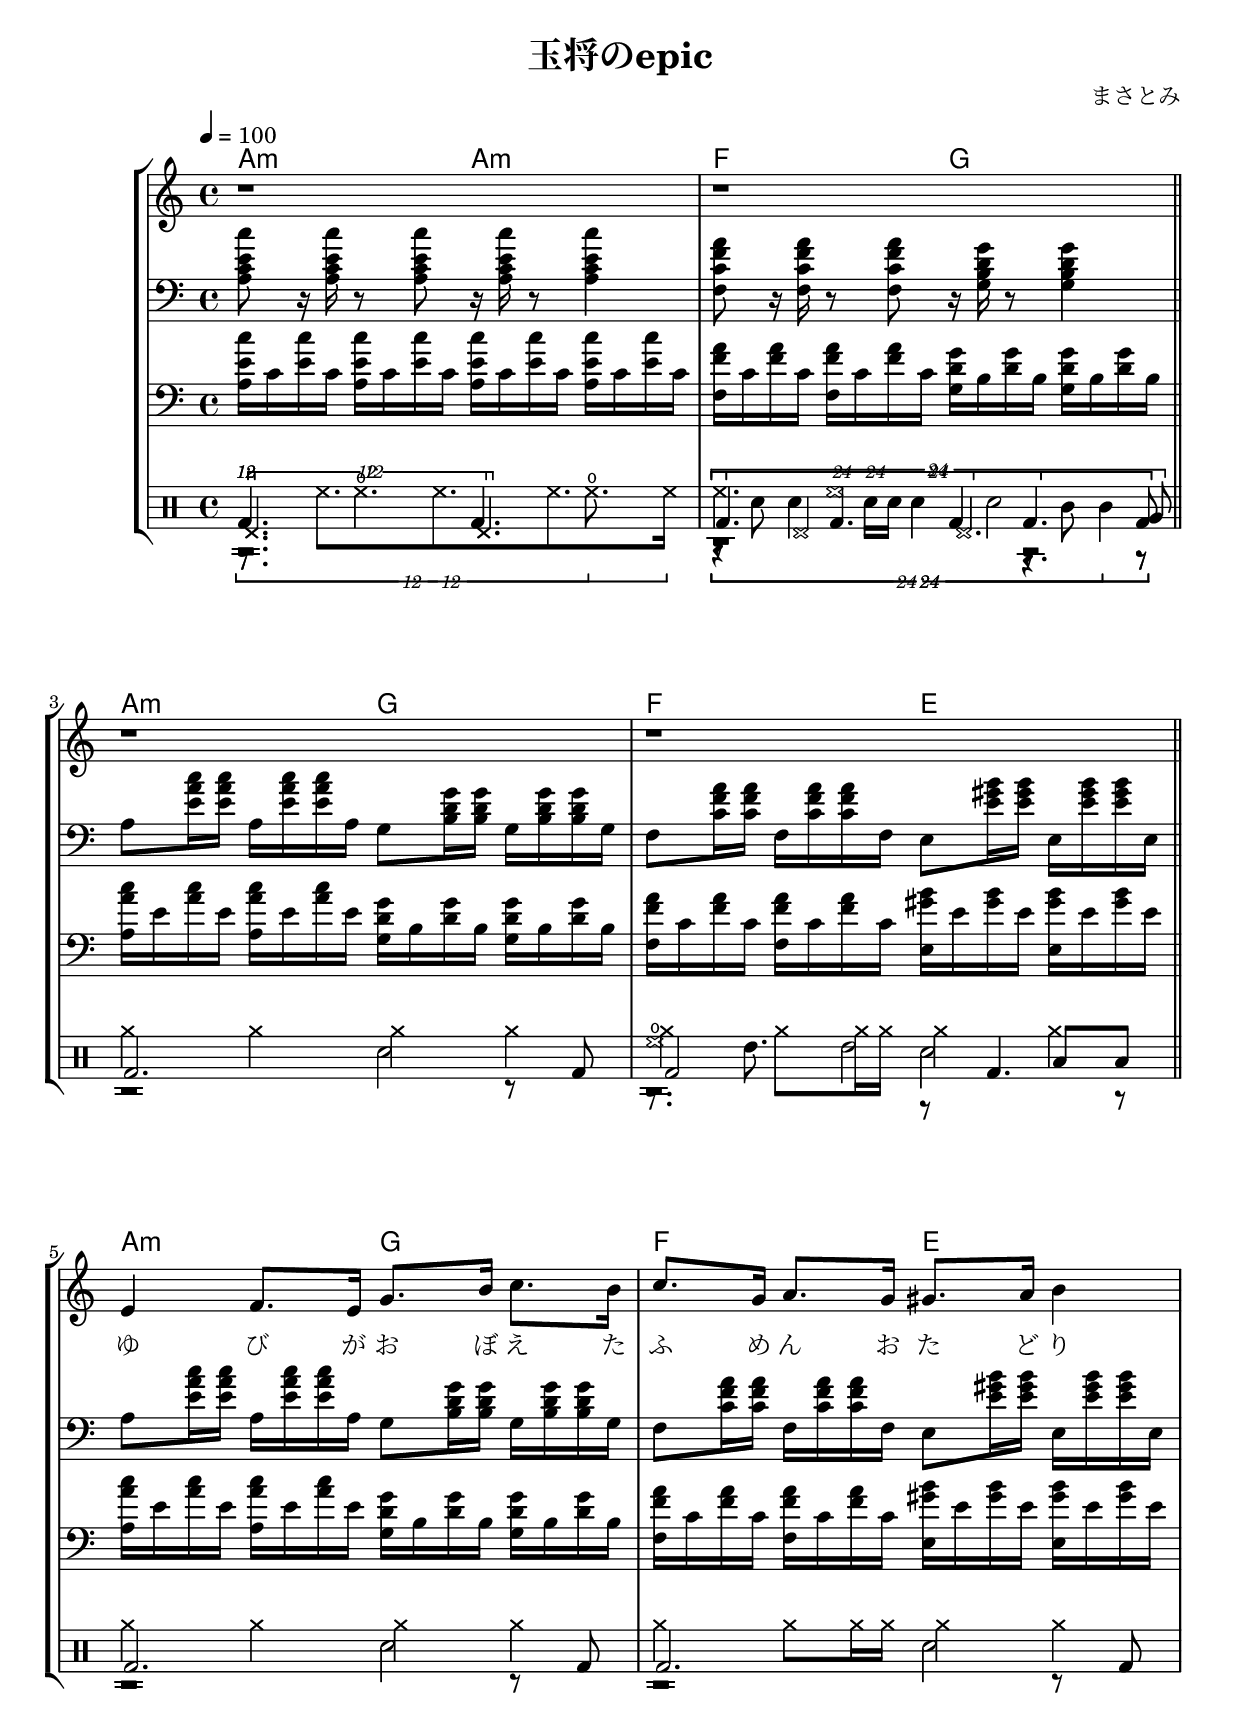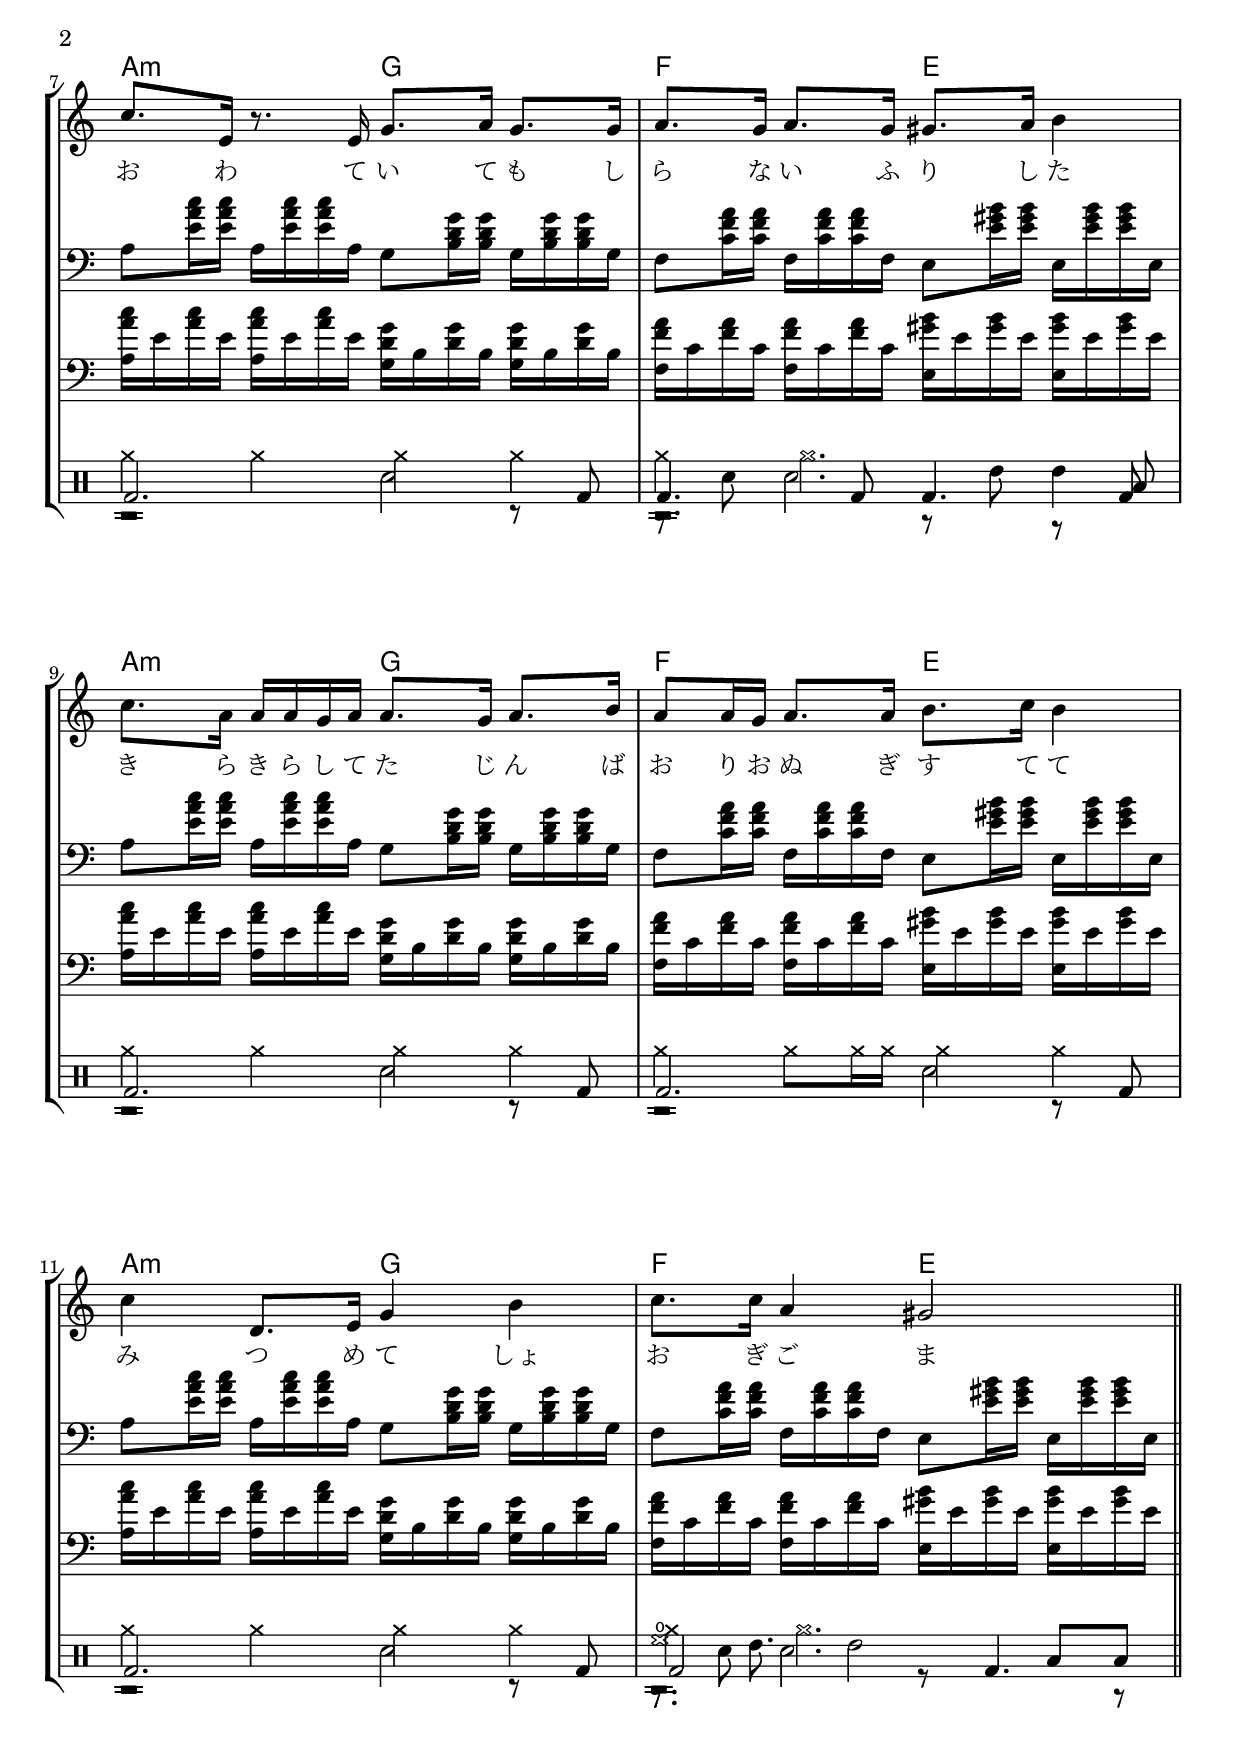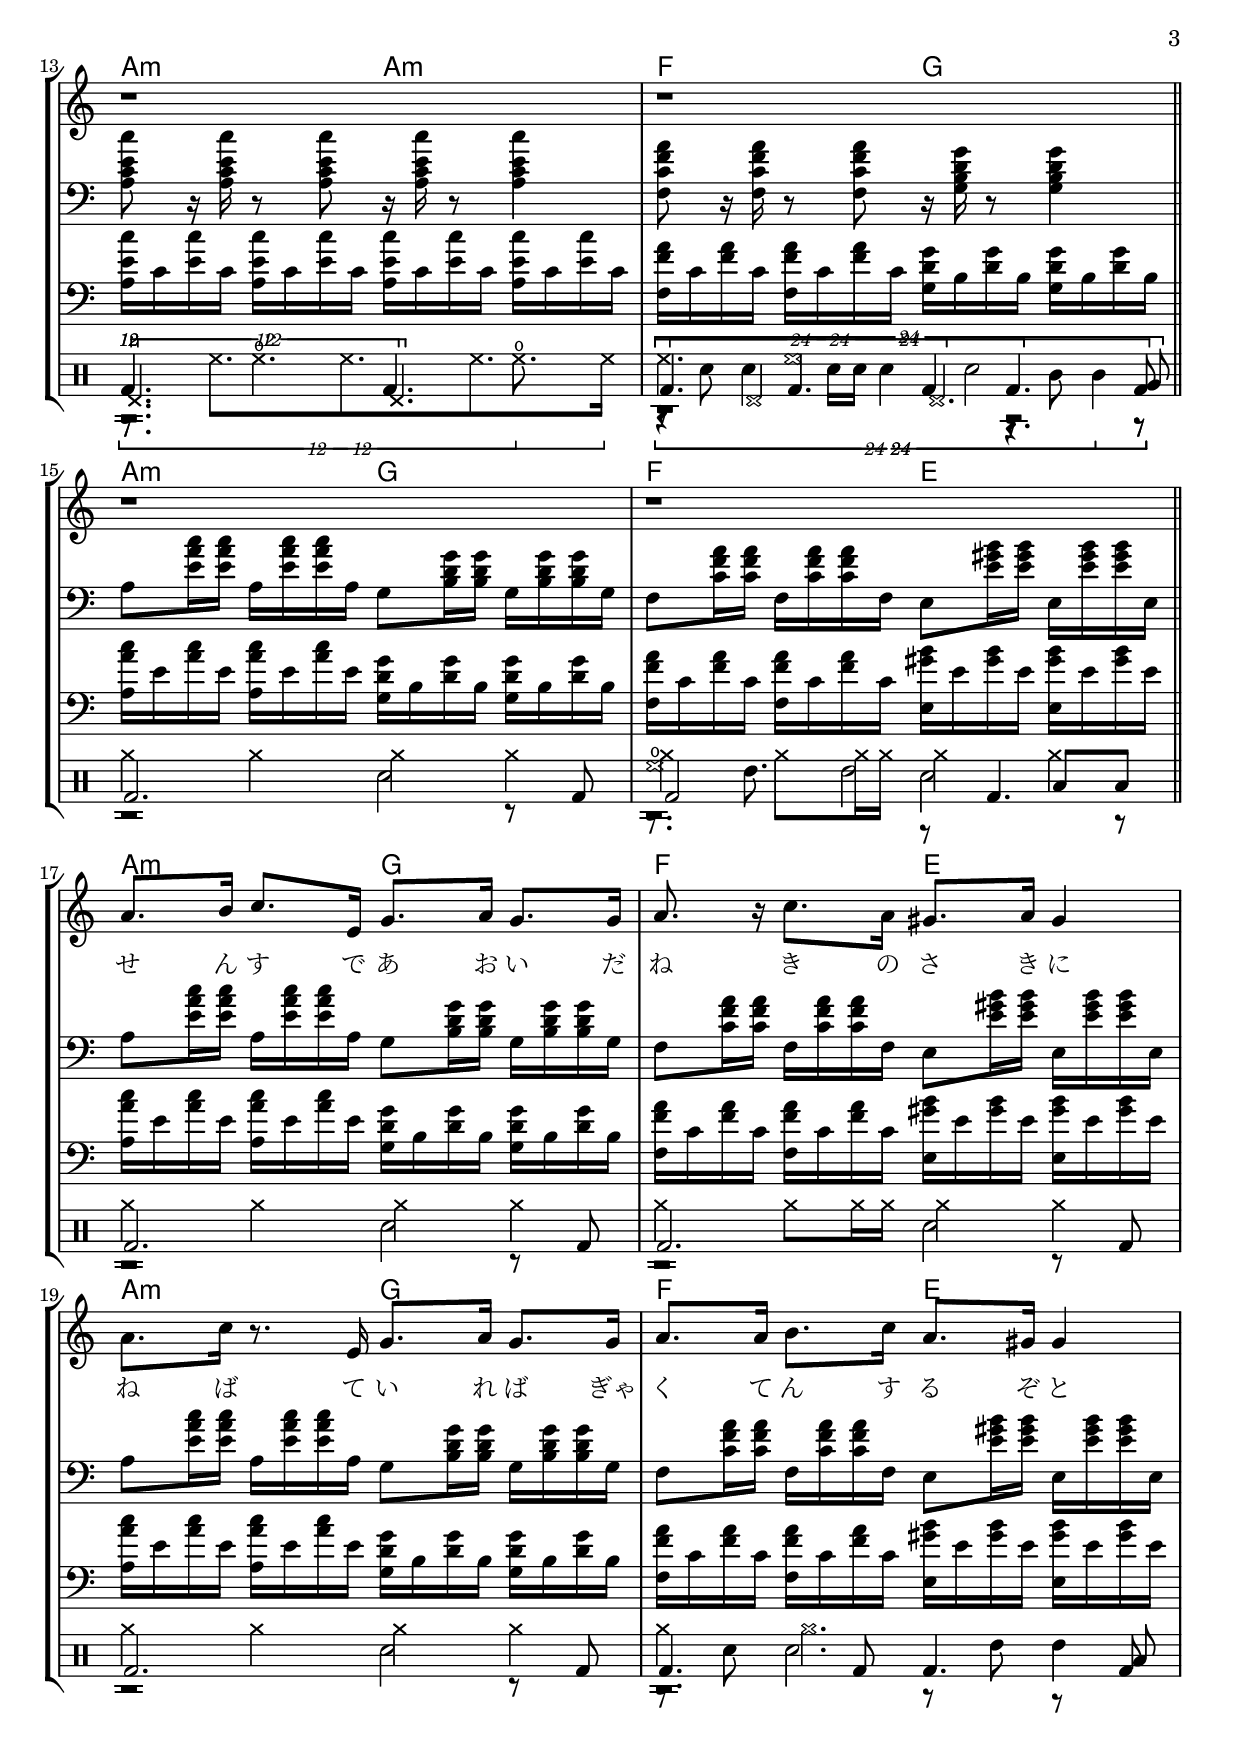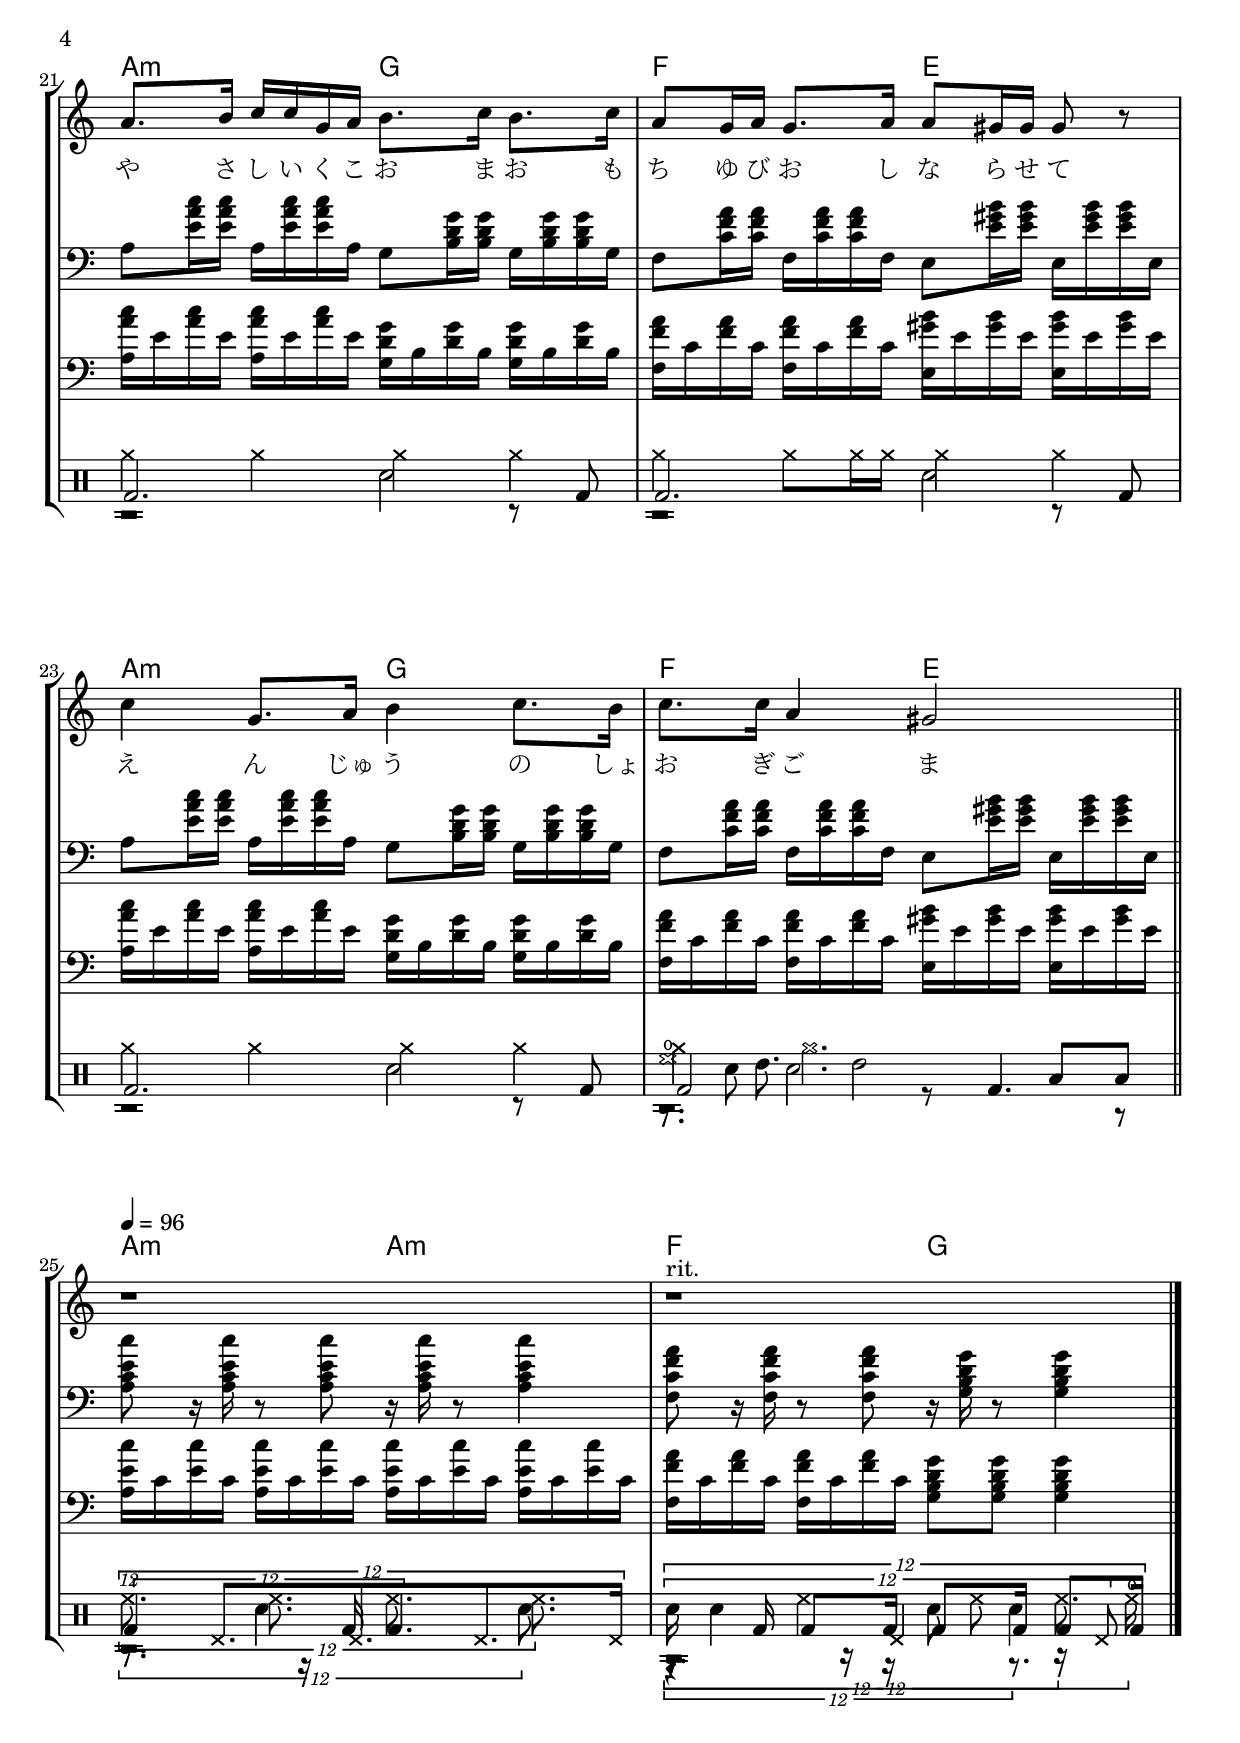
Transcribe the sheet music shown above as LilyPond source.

\version "2.12.1"

\header {
	title = \markup {玉将のepic}
	composer = \markup \center-column {まさとみ}
}

harmony = \chordmode {
	a2:m a:m f g 

	a:m g f e 

	a:m g f e a:m g f e a:m g f e a:m g f e 

	a:m a:m f g 

	a:m g f e 

	a:m g f e a:m g f e a:m g f e a:m g f e 

	a:m a:m f g 
}

melody = {
	\key c \major
	\tempo 4 = 100
	r1 | r1   
	r1 | r1   
	\set Staff.midiInstrument = #"mmi0.52"
	 e'4  f'8.  e'16  g'8.  b'16  c''8.  b'16 
	c''8.  g'16  a'8.  g'16  gis'8.  a'16  b'4 
	c''8.  e'16  r8.  e'16  g'8.  a'16  g'8.  g'16 
	a'8.  g'16  a'8.  g'16  gis'8.  a'16  b'4 
	c''8.  a'16  a'16  a'16  g'16  a'16  a'8.  g'16  a'8.  b'16 
	a'8  a'16  g'16  a'8.  a'16  b'8.  c''16  b'4 
	c''4  d'8.  e'16  g'4  b'4 
	c''8.  c''16  a'4  gis'2
	r1 | r1   
	r1 | r1   
	\set Staff.midiInstrument = #"mmi0.52"
	 a'8.  b'16  c''8.  e'16  g'8.  a'16  g'8.  g'16 
	a'8.  r16  c''8.  a'16  gis'8.  a'16  gis'4 
	a'8.  c''16  r8.  e'16  g'8.  a'16  g'8.  g'16 
	a'8.  a'16  b'8.  c''16  a'8.  gis'16  gis'4 
	a'8.  b'16  c''16  c''16  g'16  a'16  b'8.  c''16  b'8.  c''16 
	a'8  g'16  a'16  g'8.  a'16  a'8  gis'16  gis'16  gis'8  r8 
	c''4  g'8.  a'16  b'4  c''8.  b'16 
	c''8.  c''16  a'4  gis'2
	\tempo 4 = 96
	r1 | r1^"rit." \bar "|."
}

words = \lyricmode {
	
	
	ゆ  び  が  お  ぼ  え  た  ふ  め  ん  お  た  ど  り  お  わ  て  い  て  も  し  ら  な  い  ふ  り  し  た  き  ら  き  ら  し  て  た  じ  ん  ば  お  り  お  ぬ  ぎ  す  て  て  み  つ  め  て  しょ  お  ぎ  ご  ま  
	
	
	せ  ん  す  で  あ  お  い  だ  ね  き  の  さ  き  に  ね  ば  て  い  れ  ば  ぎゃ  く  て  ん  す  る  ぞ  と  や  さ  し  い  く  こ  お  ま  お  も  ち  ゆ  び  お  し  な  ら  せ  て  え  ん  じゅ  う  の  しょ  お  ぎ  ご  ま  
	
}

tempochange = {
	\tempo 4 = 100
	r1 | r1 \bar "||"
	\tempo 4 = 100
	r1 | r1 \bar "||"
	\tempo 4 = 100
	r1 | r1 | r1 | r1 | r1 | r1 | r1 | r1 \bar "||"
	\tempo 4 = 100
	r1 | r1 \bar "||"
	\tempo 4 = 100
	r1 | r1 \bar "||"
	\tempo 4 = 100
	r1 | r1 | r1 | r1 | r1 | r1 | r1 | r1 \bar "||"
	\tempo 4 = 96
	r1 | \tempo 4 = 72 r2 \tempo 4 = 64 r2 \bar "|."
}

mainacc = {
	\clef bass
	\set Staff.midiInstrument = #"Dulcimer"
	\key c \major
	\tempo 4 = 100
	<a c' e' c''>8 r16 <a c' e' c''>16 r8     <a c' e' c''>8
	r16 <a c' e' c''>16 r8     <a c' e' c''>4
	<f c' f' a'>8 r16 <f c' f' a'>16 r8     <f c' f' a'>8
	r16 <g b d' g'>16 r8     <g b d' g'>4
	\bar "||"

	\set Staff.midiInstrument = #"Dulcimer"
	a8 <e' a' c''>16 <e' a' c''>16   a16 <e' a' c''>16 <e' a' c''>16 a16
	g8 <b d' g'>16 <b d' g'>16   g16 <b d' g'>16 <b d' g'>16 g16
	f8 <c' f' a'>16 <c' f' a'>16   f16 <c' f' a'>16 <c' f' a'>16 f16
	e8 <e' gis' b'>16 <e' gis' b'>16   e16 <e' gis' b'>16 <e' gis' b'>16 e16
	\bar "||"

	\set Staff.midiInstrument = #"Dulcimer"
	a8 <e' a' c''>16 <e' a' c''>16   a16 <e' a' c''>16 <e' a' c''>16 a16
	g8 <b d' g'>16 <b d' g'>16   g16 <b d' g'>16 <b d' g'>16 g16
	f8 <c' f' a'>16 <c' f' a'>16   f16 <c' f' a'>16 <c' f' a'>16 f16
	e8 <e' gis' b'>16 <e' gis' b'>16   e16 <e' gis' b'>16 <e' gis' b'>16 e16
	a8 <e' a' c''>16 <e' a' c''>16   a16 <e' a' c''>16 <e' a' c''>16 a16
	g8 <b d' g'>16 <b d' g'>16   g16 <b d' g'>16 <b d' g'>16 g16
	f8 <c' f' a'>16 <c' f' a'>16   f16 <c' f' a'>16 <c' f' a'>16 f16
	e8 <e' gis' b'>16 <e' gis' b'>16   e16 <e' gis' b'>16 <e' gis' b'>16 e16
	a8 <e' a' c''>16 <e' a' c''>16   a16 <e' a' c''>16 <e' a' c''>16 a16
	g8 <b d' g'>16 <b d' g'>16   g16 <b d' g'>16 <b d' g'>16 g16
	f8 <c' f' a'>16 <c' f' a'>16   f16 <c' f' a'>16 <c' f' a'>16 f16
	e8 <e' gis' b'>16 <e' gis' b'>16   e16 <e' gis' b'>16 <e' gis' b'>16 e16
	a8 <e' a' c''>16 <e' a' c''>16   a16 <e' a' c''>16 <e' a' c''>16 a16
	g8 <b d' g'>16 <b d' g'>16   g16 <b d' g'>16 <b d' g'>16 g16
	f8 <c' f' a'>16 <c' f' a'>16   f16 <c' f' a'>16 <c' f' a'>16 f16
	e8 <e' gis' b'>16 <e' gis' b'>16   e16 <e' gis' b'>16 <e' gis' b'>16 e16
	\bar "||"

	\set Staff.midiInstrument = #"Dulcimer"
	<a c' e' c''>8 r16 <a c' e' c''>16 r8     <a c' e' c''>8
	r16 <a c' e' c''>16 r8     <a c' e' c''>4
	<f c' f' a'>8 r16 <f c' f' a'>16 r8     <f c' f' a'>8
	r16 <g b d' g'>16 r8     <g b d' g'>4
	\bar "||"

	\set Staff.midiInstrument = #"Dulcimer"
	a8 <e' a' c''>16 <e' a' c''>16   a16 <e' a' c''>16 <e' a' c''>16 a16
	g8 <b d' g'>16 <b d' g'>16   g16 <b d' g'>16 <b d' g'>16 g16
	f8 <c' f' a'>16 <c' f' a'>16   f16 <c' f' a'>16 <c' f' a'>16 f16
	e8 <e' gis' b'>16 <e' gis' b'>16   e16 <e' gis' b'>16 <e' gis' b'>16 e16
	\bar "||"

	\set Staff.midiInstrument = #"Dulcimer"
	a8 <e' a' c''>16 <e' a' c''>16   a16 <e' a' c''>16 <e' a' c''>16 a16
	g8 <b d' g'>16 <b d' g'>16   g16 <b d' g'>16 <b d' g'>16 g16
	f8 <c' f' a'>16 <c' f' a'>16   f16 <c' f' a'>16 <c' f' a'>16 f16
	e8 <e' gis' b'>16 <e' gis' b'>16   e16 <e' gis' b'>16 <e' gis' b'>16 e16
	a8 <e' a' c''>16 <e' a' c''>16   a16 <e' a' c''>16 <e' a' c''>16 a16
	g8 <b d' g'>16 <b d' g'>16   g16 <b d' g'>16 <b d' g'>16 g16
	f8 <c' f' a'>16 <c' f' a'>16   f16 <c' f' a'>16 <c' f' a'>16 f16
	e8 <e' gis' b'>16 <e' gis' b'>16   e16 <e' gis' b'>16 <e' gis' b'>16 e16
	a8 <e' a' c''>16 <e' a' c''>16   a16 <e' a' c''>16 <e' a' c''>16 a16
	g8 <b d' g'>16 <b d' g'>16   g16 <b d' g'>16 <b d' g'>16 g16
	f8 <c' f' a'>16 <c' f' a'>16   f16 <c' f' a'>16 <c' f' a'>16 f16
	e8 <e' gis' b'>16 <e' gis' b'>16   e16 <e' gis' b'>16 <e' gis' b'>16 e16
	a8 <e' a' c''>16 <e' a' c''>16   a16 <e' a' c''>16 <e' a' c''>16 a16
	g8 <b d' g'>16 <b d' g'>16   g16 <b d' g'>16 <b d' g'>16 g16
	f8 <c' f' a'>16 <c' f' a'>16   f16 <c' f' a'>16 <c' f' a'>16 f16
	e8 <e' gis' b'>16 <e' gis' b'>16   e16 <e' gis' b'>16 <e' gis' b'>16 e16
	\bar "||"

	\set Staff.midiInstrument = #"Dulcimer"
	\tempo 4 = 96
	<a c' e' c''>8 r16 <a c' e' c''>16 r8     <a c' e' c''>8
	r16 <a c' e' c''>16 r8     <a c' e' c''>4
	<f c' f' a'>8 r16 <f c' f' a'>16 r8     <f c' f' a'>8
	r16 <g b d' g'>16 r8     <g b d' g'>4
	\bar "|."
}

subacc = {
	\clef bass
	\set Staff.midiInstrument = #"Clav"
	\key c \major
	\tempo 4 = 100
	<a e' c''>16 c'16 <e' c''>16 c'16   <a e' c''>16 c'16 <e' c''>16 c'16
	<a e' c''>16 c'16 <e' c''>16 c'16   <a e' c''>16 c'16 <e' c''>16 c'16
	<f f' a'>16 c'16 <f' a'>16 c'16   <f f' a'>16 c'16 <f' a'>16 c'16
	<g d' g'>16 b16 <d' g'>16 b16   <g d' g'>16 b16 <d' g'>16 b16
	\bar "||"

	\set Staff.midiInstrument = #"Clav"
	<a a' c''>16 e'16 <a' c''>16 e'16   <a a' c''>16 e'16 <a' c''>16 e'16
	<g d' g'>16 b16 <d' g'>16 b16   <g d' g'>16 b16 <d' g'>16 b16
	<f f' a'>16 c'16 <f' a'>16 c'16   <f f' a'>16 c'16 <f' a'>16 c'16
	<e gis' b'>16 e'16 <gis' b'>16 e'16   <e gis' b'>16 e'16 <gis' b'>16 e'16
	\bar "||"

	\set Staff.midiInstrument = #"Clav"
	<a a' c''>16 e'16 <a' c''>16 e'16   <a a' c''>16 e'16 <a' c''>16 e'16
	<g d' g'>16 b16 <d' g'>16 b16   <g d' g'>16 b16 <d' g'>16 b16
	<f f' a'>16 c'16 <f' a'>16 c'16   <f f' a'>16 c'16 <f' a'>16 c'16
	<e gis' b'>16 e'16 <gis' b'>16 e'16   <e gis' b'>16 e'16 <gis' b'>16 e'16
	<a a' c''>16 e'16 <a' c''>16 e'16   <a a' c''>16 e'16 <a' c''>16 e'16
	<g d' g'>16 b16 <d' g'>16 b16   <g d' g'>16 b16 <d' g'>16 b16
	<f f' a'>16 c'16 <f' a'>16 c'16   <f f' a'>16 c'16 <f' a'>16 c'16
	<e gis' b'>16 e'16 <gis' b'>16 e'16   <e gis' b'>16 e'16 <gis' b'>16 e'16
	<a a' c''>16 e'16 <a' c''>16 e'16   <a a' c''>16 e'16 <a' c''>16 e'16
	<g d' g'>16 b16 <d' g'>16 b16   <g d' g'>16 b16 <d' g'>16 b16
	<f f' a'>16 c'16 <f' a'>16 c'16   <f f' a'>16 c'16 <f' a'>16 c'16
	<e gis' b'>16 e'16 <gis' b'>16 e'16   <e gis' b'>16 e'16 <gis' b'>16 e'16
	<a a' c''>16 e'16 <a' c''>16 e'16   <a a' c''>16 e'16 <a' c''>16 e'16
	<g d' g'>16 b16 <d' g'>16 b16   <g d' g'>16 b16 <d' g'>16 b16
	<f f' a'>16 c'16 <f' a'>16 c'16   <f f' a'>16 c'16 <f' a'>16 c'16
	<e gis' b'>16 e'16 <gis' b'>16 e'16   <e gis' b'>16 e'16 <gis' b'>16 e'16
	\bar "||"

	\set Staff.midiInstrument = #"Clav"
	<a e' c''>16 c'16 <e' c''>16 c'16   <a e' c''>16 c'16 <e' c''>16 c'16
	<a e' c''>16 c'16 <e' c''>16 c'16   <a e' c''>16 c'16 <e' c''>16 c'16
	<f f' a'>16 c'16 <f' a'>16 c'16   <f f' a'>16 c'16 <f' a'>16 c'16
	<g d' g'>16 b16 <d' g'>16 b16   <g d' g'>16 b16 <d' g'>16 b16
	\bar "||"

	\set Staff.midiInstrument = #"Clav"
	<a a' c''>16 e'16 <a' c''>16 e'16   <a a' c''>16 e'16 <a' c''>16 e'16
	<g d' g'>16 b16 <d' g'>16 b16   <g d' g'>16 b16 <d' g'>16 b16
	<f f' a'>16 c'16 <f' a'>16 c'16   <f f' a'>16 c'16 <f' a'>16 c'16
	<e gis' b'>16 e'16 <gis' b'>16 e'16   <e gis' b'>16 e'16 <gis' b'>16 e'16
	\bar "||"

	\set Staff.midiInstrument = #"Clav"
	<a a' c''>16 e'16 <a' c''>16 e'16   <a a' c''>16 e'16 <a' c''>16 e'16
	<g d' g'>16 b16 <d' g'>16 b16   <g d' g'>16 b16 <d' g'>16 b16
	<f f' a'>16 c'16 <f' a'>16 c'16   <f f' a'>16 c'16 <f' a'>16 c'16
	<e gis' b'>16 e'16 <gis' b'>16 e'16   <e gis' b'>16 e'16 <gis' b'>16 e'16
	<a a' c''>16 e'16 <a' c''>16 e'16   <a a' c''>16 e'16 <a' c''>16 e'16
	<g d' g'>16 b16 <d' g'>16 b16   <g d' g'>16 b16 <d' g'>16 b16
	<f f' a'>16 c'16 <f' a'>16 c'16   <f f' a'>16 c'16 <f' a'>16 c'16
	<e gis' b'>16 e'16 <gis' b'>16 e'16   <e gis' b'>16 e'16 <gis' b'>16 e'16
	<a a' c''>16 e'16 <a' c''>16 e'16   <a a' c''>16 e'16 <a' c''>16 e'16
	<g d' g'>16 b16 <d' g'>16 b16   <g d' g'>16 b16 <d' g'>16 b16
	<f f' a'>16 c'16 <f' a'>16 c'16   <f f' a'>16 c'16 <f' a'>16 c'16
	<e gis' b'>16 e'16 <gis' b'>16 e'16   <e gis' b'>16 e'16 <gis' b'>16 e'16
	<a a' c''>16 e'16 <a' c''>16 e'16   <a a' c''>16 e'16 <a' c''>16 e'16
	<g d' g'>16 b16 <d' g'>16 b16   <g d' g'>16 b16 <d' g'>16 b16
	<f f' a'>16 c'16 <f' a'>16 c'16   <f f' a'>16 c'16 <f' a'>16 c'16
	<e gis' b'>16 e'16 <gis' b'>16 e'16   <e gis' b'>16 e'16 <gis' b'>16 e'16
	\bar "||"

	\set Staff.midiInstrument = #"Clav"
	\tempo 4 = 96
	<a e' c''>16 c'16 <e' c''>16 c'16   <a e' c''>16 c'16 <e' c''>16 c'16
	<a e' c''>16 c'16 <e' c''>16 c'16   <a e' c''>16 c'16 <e' c''>16 c'16
	<f f' a'>16 c'16 <f' a'>16 c'16   <f f' a'>16 c'16 <f' a'>16 c'16
	<g b d' g'>8 <g b d' g'>8 <g b d' g'>4
	\bar "|."
}

percA = {
	\drummode {
	\times 16/12{ r8 hh8. hh8. hh8. hh16 } |\times 16/24{ hh4. hh1 r8 } \bar "||"
	cymr4 cymr4 cymr4 cymr4  |cymr4 cymr8 cymr16 cymr16 cymr4 cymr4  \bar "||"
	cymr4 cymr4 cymr4 cymr4  |cymr4 cymr8 cymr16 cymr16 cymr4 cymr4  |cymr4 cymr4 cymr4 cymr4  |cymr4 cymr2.  |cymr4 cymr4 cymr4 cymr4  |cymr4 cymr8 cymr16 cymr16 cymr4 cymr4  |cymr4 cymr4 cymr4 cymr4  |cymr4 cymr2.  \bar "||"
	\times 16/12{ r8 hh8. hh8. hh8. hh16 } |\times 16/24{ hh4. hh1 r8 } \bar "||"
	cymr4 cymr4 cymr4 cymr4  |cymr4 cymr8 cymr16 cymr16 cymr4 cymr4  \bar "||"
	cymr4 cymr4 cymr4 cymr4  |cymr4 cymr8 cymr16 cymr16 cymr4 cymr4  |cymr4 cymr4 cymr4 cymr4  |cymr4 cymr2.  |cymr4 cymr4 cymr4 cymr4  |cymr4 cymr8 cymr16 cymr16 cymr4 cymr4  |cymr4 cymr4 cymr4 cymr4  |cymr4 cymr2.  \bar "||"
	\times 16/12{ hh8. hh8. hh8. hh8. } |\times 16/12{ r8. hh4 hh8 hh8. } \bar "|."
	}
}

percB = {
	\drummode {
	\times 16/12{ r2. } |\times 16/24{ r8 sn8 sn4 sn16 sn16 sn4 sn2 r8 } \bar "||"
	r2 sn2  |r2 sn2  \bar "||"
	r2 sn2  |r2 sn2  |r2 sn2  |r8 sn8 sn2.  |r2 sn2  |r2 sn2  |r2 sn2  |r8 sn8 sn2.  \bar "||"
	\times 16/12{ r2. } |\times 16/24{ r8 sn8 sn4 sn16 sn16 sn4 sn2 r8 } \bar "||"
	r2 sn2  |r2 sn2  \bar "||"
	r2 sn2  |r2 sn2  |r2 sn2  |r8 sn8 sn2.  |r2 sn2  |r2 sn2  |r2 sn2  |r8 sn8 sn2.  \bar "||"
	\times 16/12{ r8. sn4. sn8. } |\times 16/12{ sn16 sn4 r16 sn8 sn4 } \bar "|."
	}
}

percC = {
	\drummode {
	\times 16/12{ bd4. bd4. } |\times 16/24{ bd4. bd4. bd4 bd4. bd8 } \bar "||"
	bd2. r8 bd8  |bd2 r8 bd4.  \bar "||"
	bd2. r8 bd8  |bd2. r8 bd8  |bd2. r8 bd8  |bd4. bd8 bd4. bd8  |bd2. r8 bd8  |bd2. r8 bd8  |bd2. r8 bd8  |bd2 r8 bd4.  \bar "||"
	\times 16/12{ bd4. bd4. } |\times 16/24{ bd4. bd4. bd4 bd4. bd8 } \bar "||"
	bd2. r8 bd8  |bd2 r8 bd4.  \bar "||"
	bd2. r8 bd8  |bd2. r8 bd8  |bd2. r8 bd8  |bd4. bd8 bd4. bd8  |bd2. r8 bd8  |bd2. r8 bd8  |bd2. r8 bd8  |bd2 r8 bd4.  \bar "||"
	\times 16/12{ bd4 r16 bd16 bd4. } |\times 16/12{ r8 bd16 bd8 bd16 bd8 bd16 bd8 bd16 } \bar "|."
	}
}

percD = {
	\drummode {
	\times 16/12{ r8. hho4. hho8. } |\times 16/24{ r1 r2 } \bar "||"
	r1 |r8. tommh8. tommh2 r8  \bar "||"
	r1 |r1 |r1 |r2 r8 tommh8 tommh4  |r1 |r1 |r1 |r8. tommh8. tommh2 r8  \bar "||"
	\times 16/12{ r8. hho4. hho8. } |\times 16/24{ r1 r2 } \bar "||"
	r1 |r8. tommh8. tommh2 r8  \bar "||"
	r1 |r1 |r1 |r2 r8 tommh8 tommh4  |r1 |r1 |r1 |r8. tommh8. tommh2 r8  \bar "||"
	\times 16/12{ r8 hhp8. hhp8. hhp8. hhp16 } |\times 16/12{ r4 r16 hhp4 r16 hhp8 } \bar "|."
	}
}

percE = {
	\drummode {
	\times 16/12{ hhp4. hhp4. } |\times 16/24{ r4 hhp2 hhp2. } \bar "||"
	r1 |r2. toml8 toml8  \bar "||"
	r1 |r1 |r1 |r2. r8 toml8  |r1 |r1 |r1 |r2. toml8 toml8  \bar "||"
	\times 16/12{ hhp4. hhp4. } |\times 16/24{ r4 hhp2 hhp2. } \bar "||"
	r1 |r2. toml8 toml8  \bar "||"
	r1 |r1 |r1 |r2. r8 toml8  |r1 |r1 |r1 |r2. toml8 toml8  \bar "||"
	\times 16/12{ r2. } |\times 16/12{ r2 r8. hho16 } \bar "|."
	}
}

percF = {
	\drummode {
	\times 16/12{ r2. } |\times 16/24{ r1 r8 tomml8 tomml4 } \bar "||"
	r1 |hho1  \bar "||"
	r1 |r1 |r1 |r1 |r1 |r1 |r1 |hho1  \bar "||"
	\times 16/12{ r2. } |\times 16/24{ r1 r8 tomml8 tomml4 } \bar "||"
	r1 |hho1  \bar "||"
	r1 |r1 |r1 |r1 |r1 |r1 |r1 |hho1  \bar "||"
	r1 | r1 \bar "|."
	}
}

percG = {
	\drummode {
	r1 |\times 16/24{ r1 r4. tomfh8 } \bar "||"
	r1 | r1 \bar "||"
	r1 | r1 | r1 | r1 | r1 | r1 | r1 | r1 \bar "||"
	r1 |\times 16/24{ r1 r4. tomfh8 } \bar "||"
	r1 | r1 \bar "||"
	r1 | r1 | r1 | r1 | r1 | r1 | r1 | r1 \bar "||"
	r1 | r1 \bar "|."
	}
}

\score {
	<<
		\new StaffGroup <<
			\new ChordNames {\harmony}
			\new Voice = "melody" {\melody}
			\new Lyrics \lyricsto "melody" \words
			\new Staff = "mainacc" {\mainacc}
			\new Staff = "subacc" {\subacc}
			\new DrumStaff <<
				\new DrumVoice {\percA}
				\new DrumVoice {\percB}
				\new DrumVoice {\percC}
				\new DrumVoice {\percD}
				\new DrumVoice {\percE}
				\new DrumVoice {\percF}
				\new DrumVoice {\percG}
			>>
		>>
	>>
	\layout { }
}
